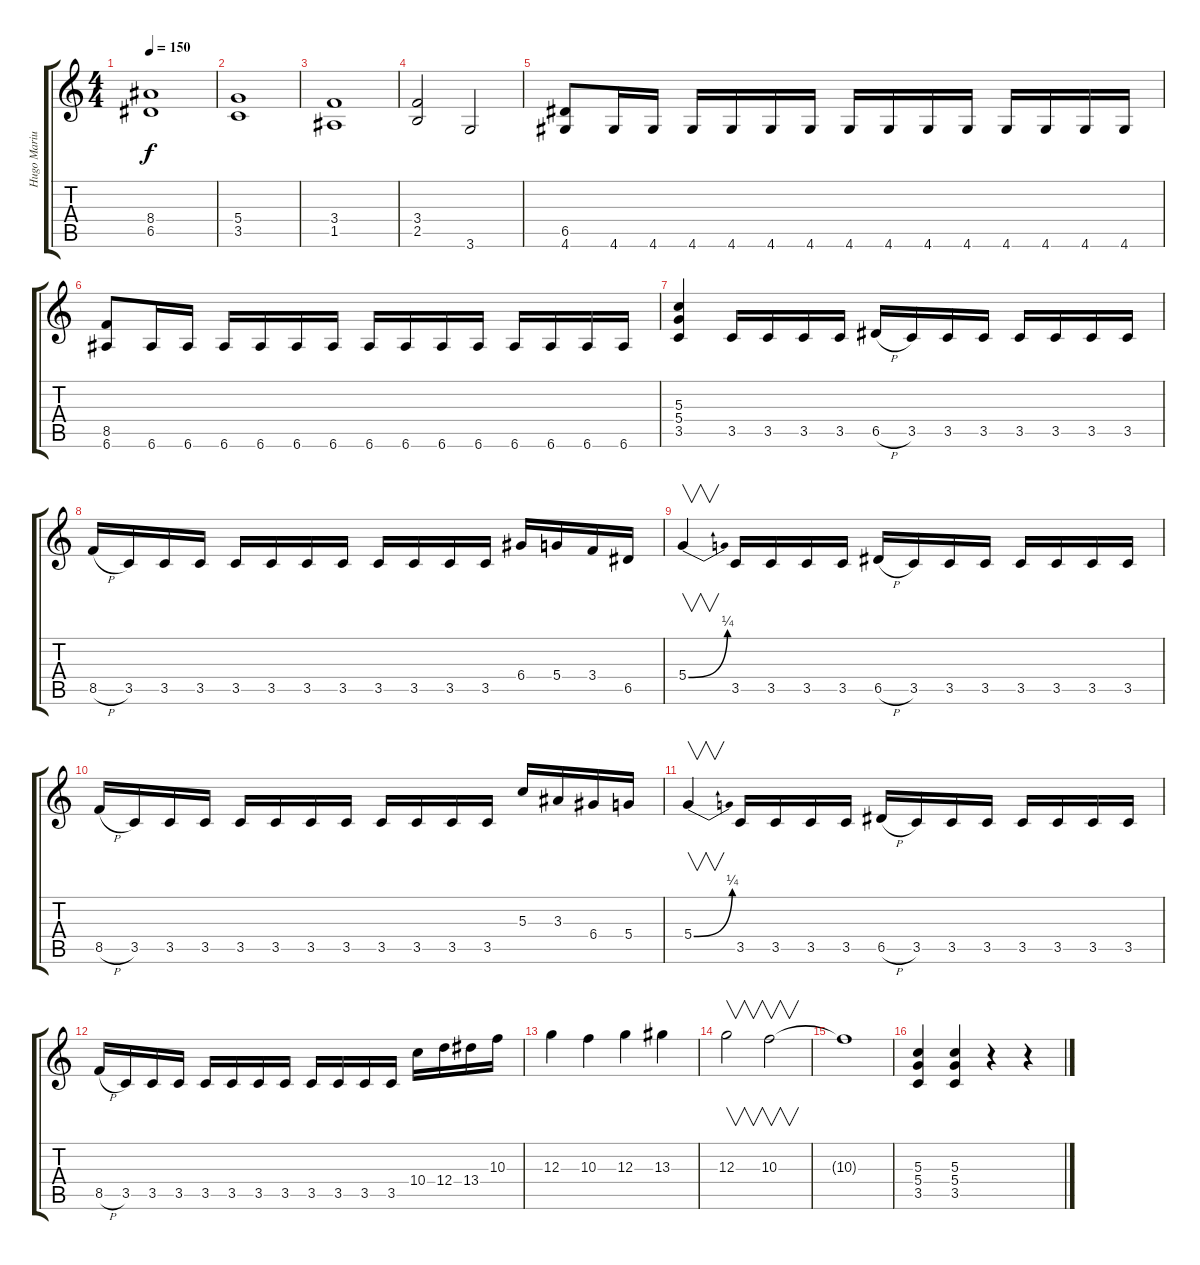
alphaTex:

\track ("Hugo Mariutti" "Hugo Mariu") {instrument distortionguitar}
\staff {score tabs}
\tuning (E4 B3 G3 D3 A2 E2) {hide}
\ts (4 4)
\tempo 150
\clef g2
\ks c
(8.4 6.5).1{dy f} |
(5.4 3.5).1 |
(3.4 1.5).1 |
(3.4 2.5).2 3.6.2 |
(6.5 4.6).8 4.6.16 4.6.16 4.6.16 4.6.16 4.6.16 4.6.16 4.6.16 4.6.16 4.6.16 4.6.16 4.6.16 4.6.16 4.6.16 4.6.16 |
(8.5 6.6).8 6.6.16 6.6.16 6.6.16 6.6.16 6.6.16 6.6.16 6.6.16 6.6.16 6.6.16 6.6.16 6.6.16 6.6.16 6.6.16 6.6.16 |
(5.3 5.4 3.5).4 3.5.16 3.5.16 3.5.16 3.5.16 6.5{h}.16 3.5.16 3.5.16 3.5.16 3.5.16 3.5.16 3.5.16 3.5.16 |
8.5{h}.16 3.5.16 3.5.16 3.5.16 3.5.16 3.5.16 3.5.16 3.5.16 3.5.16 3.5.16 3.5.16 3.5.16 6.4.16 5.4.16 3.4.16 6.5.16 |
5.4{be (bend 0 0 60 1)}.4{v} 3.5.16 3.5.16 3.5.16 3.5.16 6.5{h}.16 3.5.16 3.5.16 3.5.16 3.5.16 3.5.16 3.5.16 3.5.16 |
8.5{h}.16 3.5.16 3.5.16 3.5.16 3.5.16 3.5.16 3.5.16 3.5.16 3.5.16 3.5.16 3.5.16 3.5.16 5.3.16 3.3.16 6.4.16 5.4.16 |
5.4{be (bend 0 0 60 1)}.4{v} 3.5.16 3.5.16 3.5.16 3.5.16 6.5{h}.16 3.5.16 3.5.16 3.5.16 3.5.16 3.5.16 3.5.16 3.5.16 |
8.5{h}.16 3.5.16 3.5.16 3.5.16 3.5.16 3.5.16 3.5.16 3.5.16 3.5.16 3.5.16 3.5.16 3.5.16 10.4.16 12.4.16 13.4.16 10.3.16 |
12.3.4 10.3.4 12.3.4 13.3.4 |
12.3.2{v} 10.3.2{v} |
10.3{t}.1 |
(5.3 5.4 3.5).4 (5.3 5.4 3.5).4 r.4 r.4
